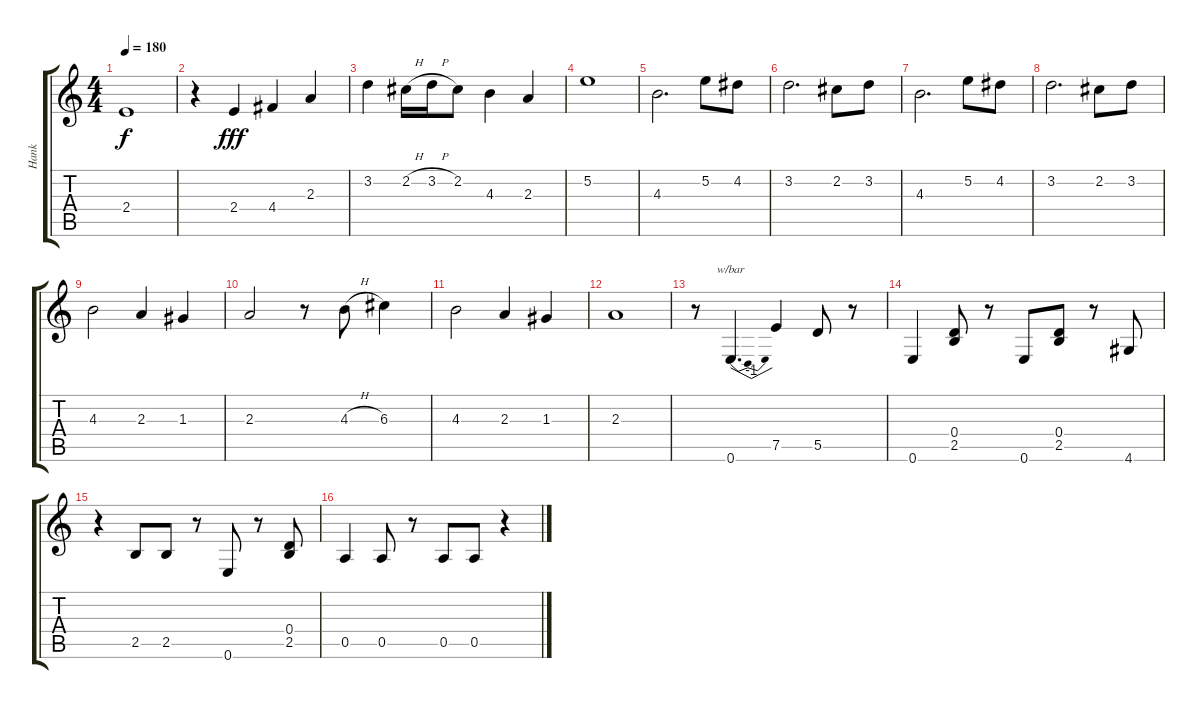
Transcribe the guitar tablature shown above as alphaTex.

\track ("Hank" "Hank") {instrument electricguitarjazz}
\staff {score tabs}
\tuning (E4 B3 G3 D3 A2 E2) {hide}
\ts (4 4)
\tempo 180
\clef g2
\ks c
2.4{t}.1{dy f} |
r.4 2.4.4{dy fff} 4.4.4 2.3.4 |
3.2.4 2.2{h}.16 3.2{h}.16 2.2.8 4.3.4 2.3.4 |
5.2.1 |
4.3.2{d} 5.2.8 4.2.8 |
3.2.2{d} 2.2.8 3.2.8 |
4.3.2{d} 5.2.8 4.2.8 |
3.2.2{d} 2.2.8 3.2.8 |
4.3.2 2.3.4 1.3.4 |
2.3.2 r.8 4.3{h}.8 6.3.4 |
4.3.2 2.3.4 1.3.4 |
2.3.1 |
r.8 0.6.4{d tbe (dip default 0 0 30 -4 60 0)} 7.5.4 5.5.8 r.8 |
0.6.4 (0.4 2.5).8 r.8 0.6.8 (0.4 2.5).8 r.8 4.6.8 |
r.4 2.5.8 2.5.8 r.8 0.6.8 r.8 (0.4 2.5).8 |
0.5.4 0.5.8 r.8 0.5.8 0.5.8 r.4
